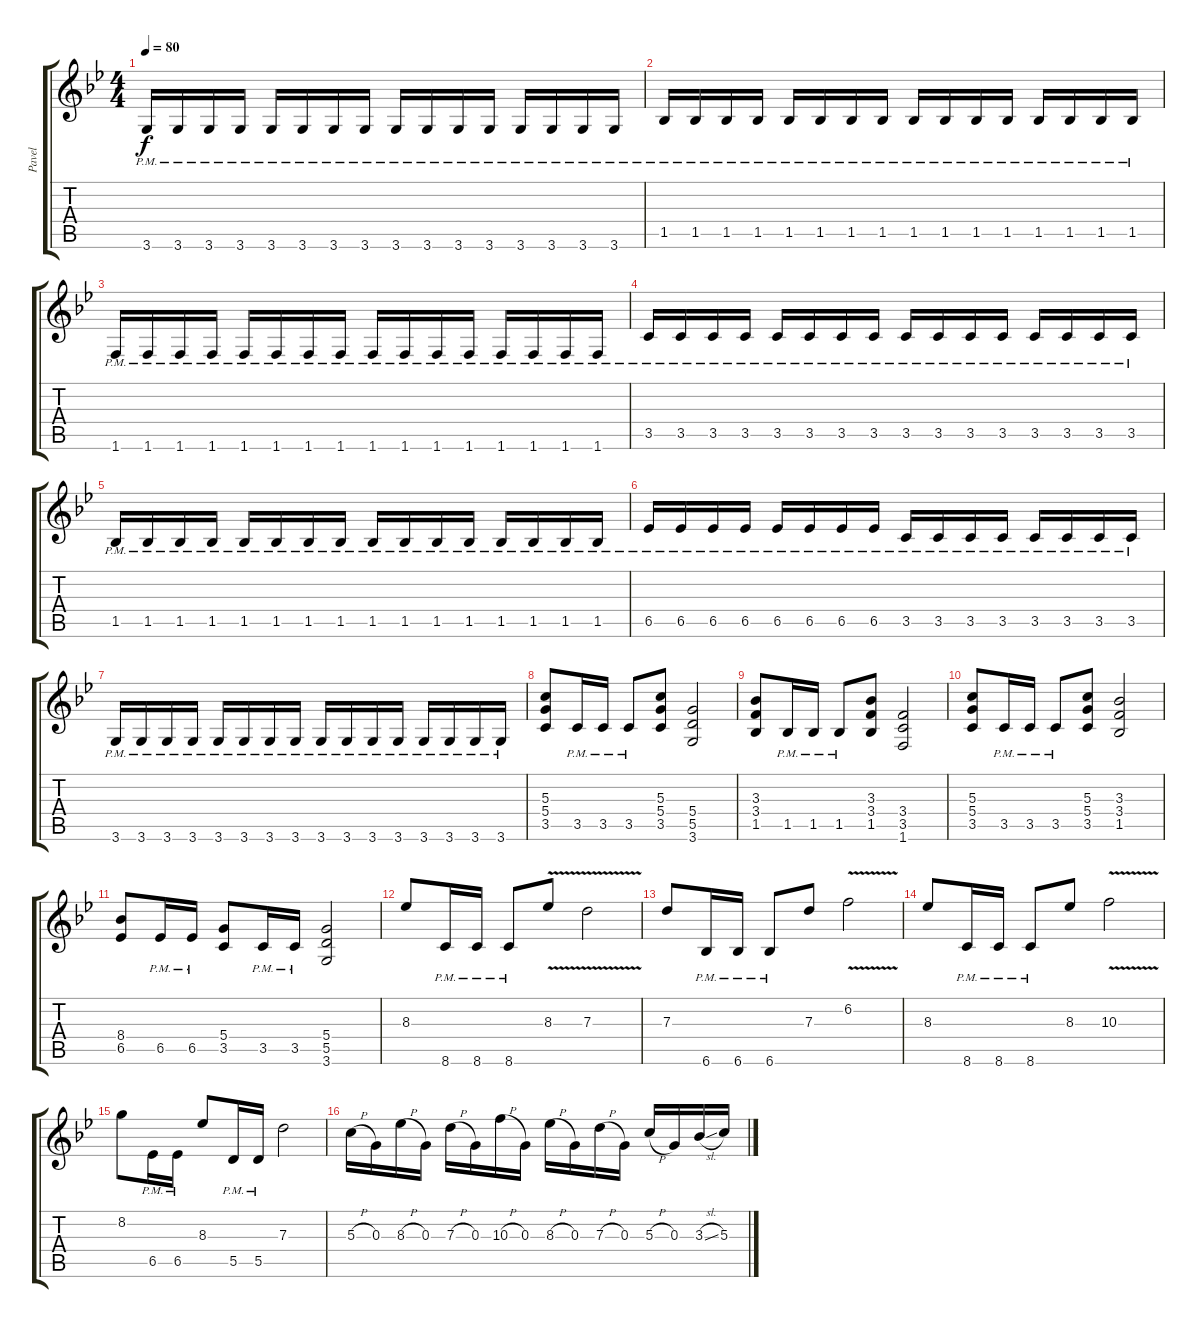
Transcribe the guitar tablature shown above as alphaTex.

\track ("Pavel" "Pavel") {instrument distortionguitar}
\staff {score tabs}
\tuning (E4 B3 G3 D3 A2 E2) {hide}
\ts (4 4)
\tempo 80
\clef g2
\ks gminor
3.6{pm}.16{dy f} 3.6{pm}.16 3.6{pm}.16 3.6{pm}.16 3.6{pm}.16 3.6{pm}.16 3.6{pm}.16 3.6{pm}.16 3.6{pm}.16 3.6{pm}.16 3.6{pm}.16 3.6{pm}.16 3.6{pm}.16 3.6{pm}.16 3.6{pm}.16 3.6{pm}.16 |
1.5{pm}.16 1.5{pm}.16 1.5{pm}.16 1.5{pm}.16 1.5{pm}.16 1.5{pm}.16 1.5{pm}.16 1.5{pm}.16 1.5{pm}.16 1.5{pm}.16 1.5{pm}.16 1.5{pm}.16 1.5{pm}.16 1.5{pm}.16 1.5{pm}.16 1.5{pm}.16 |
1.6{pm}.16 1.6{pm}.16 1.6{pm}.16 1.6{pm}.16 1.6{pm}.16 1.6{pm}.16 1.6{pm}.16 1.6{pm}.16 1.6{pm}.16 1.6{pm}.16 1.6{pm}.16 1.6{pm}.16 1.6{pm}.16 1.6{pm}.16 1.6{pm}.16 1.6{pm}.16 |
3.5{pm}.16 3.5{pm}.16 3.5{pm}.16 3.5{pm}.16 3.5{pm}.16 3.5{pm}.16 3.5{pm}.16 3.5{pm}.16 3.5{pm}.16 3.5{pm}.16 3.5{pm}.16 3.5{pm}.16 3.5{pm}.16 3.5{pm}.16 3.5{pm}.16 3.5{pm}.16 |
1.5{pm}.16 1.5{pm}.16 1.5{pm}.16 1.5{pm}.16 1.5{pm}.16 1.5{pm}.16 1.5{pm}.16 1.5{pm}.16 1.5{pm}.16 1.5{pm}.16 1.5{pm}.16 1.5{pm}.16 1.5{pm}.16 1.5{pm}.16 1.5{pm}.16 1.5{pm}.16 |
6.5{pm}.16 6.5{pm}.16 6.5{pm}.16 6.5{pm}.16 6.5{pm}.16 6.5{pm}.16 6.5{pm}.16 6.5{pm}.16 3.5{pm}.16 3.5{pm}.16 3.5{pm}.16 3.5{pm}.16 3.5{pm}.16 3.5{pm}.16 3.5{pm}.16 3.5{pm}.16 |
3.6{pm}.16 3.6{pm}.16 3.6{pm}.16 3.6{pm}.16 3.6{pm}.16 3.6{pm}.16 3.6{pm}.16 3.6{pm}.16 3.6{pm}.16 3.6{pm}.16 3.6{pm}.16 3.6{pm}.16 3.6{pm}.16 3.6{pm}.16 3.6{pm}.16 3.6{pm}.16 |
(5.3 5.4 3.5).8 3.5{pm}.16 3.5{pm}.16 3.5{pm}.8 (5.3 5.4 3.5).8 (5.4 5.5 3.6).2 |
(3.3 3.4 1.5).8 1.5{pm}.16 1.5{pm}.16 1.5{pm}.8 (3.3 3.4 1.5).8 (3.4 3.5 1.6).2 |
(5.3 5.4 3.5).8 3.5{pm}.16 3.5{pm}.16 3.5{pm}.8 (5.3 5.4 3.5).8 (3.3 3.4 1.5).2 |
(8.4 6.5).8 6.5{pm}.16 6.5{pm}.16 (5.4 3.5).8 3.5{pm}.16 3.5{pm}.16 (5.4 5.5 3.6).2 |
8.3.8 8.6{pm}.16 8.6{pm}.16 8.6{pm}.8 8.3{v}.8 7.3{v}.2 |
7.3.8 6.6{pm}.16 6.6{pm}.16 6.6{pm}.8 7.3.8 6.2{v}.2 |
8.3.8 8.6{pm}.16 8.6{pm}.16 8.6{pm}.8 8.3.8 10.3{v}.2 |
8.2.8 6.5{pm}.16 6.5{pm}.16 8.3.8 5.5{pm}.16 5.5{pm}.16 7.3.2 |
5.3{h}.16 0.3.16 8.3{h}.16 0.3.16 7.3{h}.16 0.3.16 10.3{h}.16 0.3.16 8.3{h}.16 0.3.16 7.3{h}.16 0.3.16 5.3{h}.16 0.3.16 3.3{sl}.16 5.3.16
